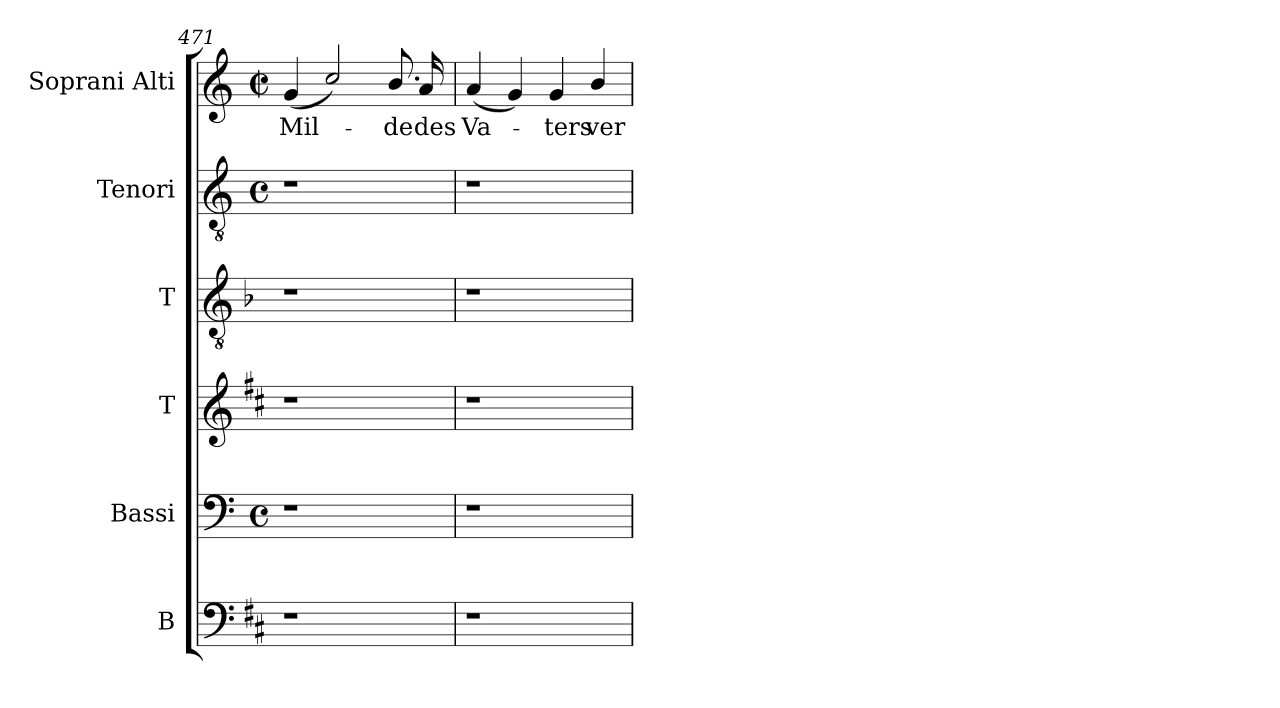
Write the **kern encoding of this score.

**kern	**kern	**kern	**kern	**kern	**kern	**text
*part6	*part5	*part4	*part3	*part2	*part1	*part1
*staff6	*staff5	*staff4	*staff3	*staff2	*staff1	*staff1
*I"B	*I"Bassi	*I"T	*I"T	*I"Tenori	*I"Soprani  Alti	*
*I'B	*I'B	*I'T	*I'T	*I'T	*I'S  A	*
*clefF4	*clefF4	*clefG2	*clefGv2	*clefGv2	*clefG2	*
*k[f#c#]	*k[]	*k[f#c#]	*k[b-]	*k[]	*k[]	*
*D:	*C:	*D:	*F:	*C:	*C:	*
*	*M4/4	*	*	*M4/4	*M2/2	*
*	*met(c)	*	*	*met(c)	*met(c|)	*
=471	=471	=471	=471	=471	=471	=471
!	!	!	!	!	!	!LO:LY:b:cj
1r	1r	1r	1r	1r	(>4g/	Mil-
.	.	.	.	.	2cc/)	.
!	!	!	!	!	!LO:N:vis=8.	!LO:LY:b:cj
.	.	.	.	.	8b/	-de
!	!	!	!	!	!	!LO:LY:b:cj
.	.	.	.	.	16a/	des
.	.	.	.	.	16ryy	.
=472	=472	=472	=472	=472	=472	=472
!	!	!	!	!	!	!LO:LY:b:cj
1r	1r	1r	1r	1r	(>4a/	Va-
.	.	.	.	.	4g/)	.
!	!	!	!	!	!	!LO:LY:b:cj
.	.	.	.	.	4g/	-ters
!	!	!	!	!	!	!LO:LY:b:cj
.	.	.	.	.	4b/	ver-
=	=	=	=	=	=	=
*-	*-	*-	*-	*-	*-	*-
